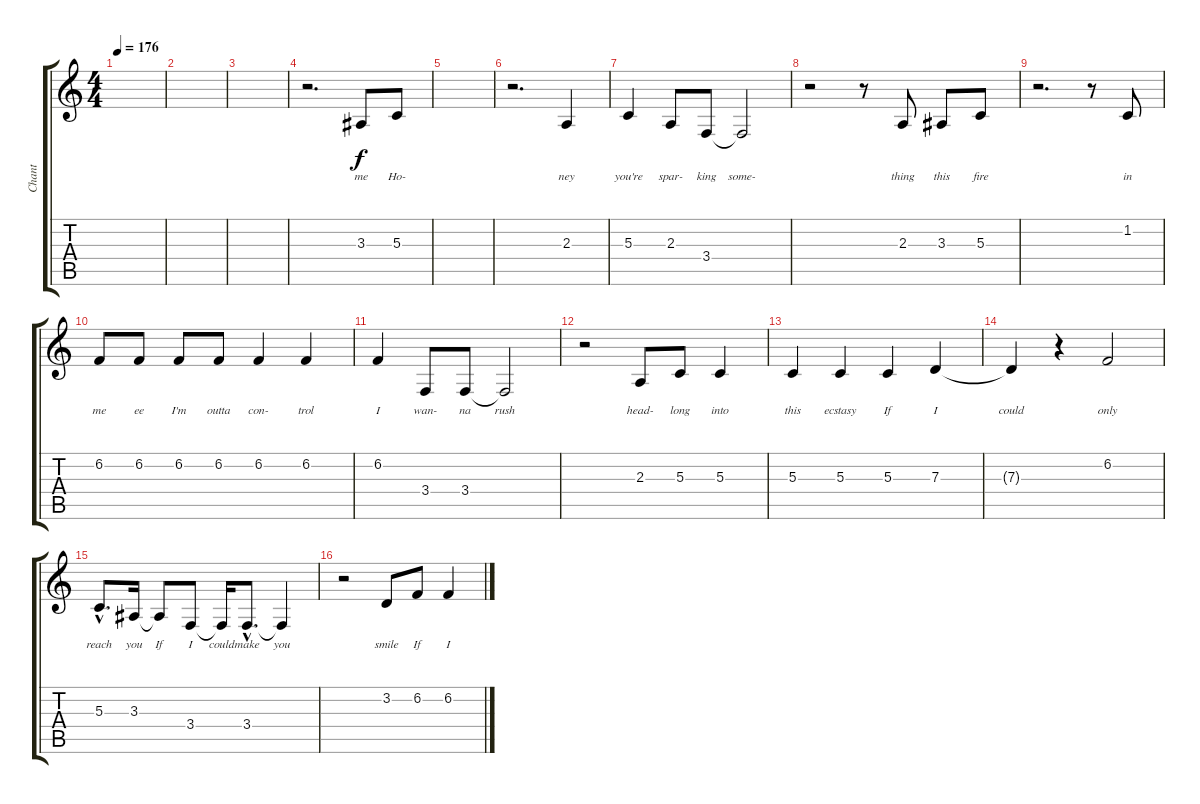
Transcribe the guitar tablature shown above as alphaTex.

\track ("Chant" "Chant") {instrument lead6voice}
\staff {score tabs}
\tuning (E4 B3 G3 D3 A2 E2) {hide}
\ts (4 4)
\tempo 176
\clef g2
\ks c
|
|
|
r.2{d} 3.3.8{lyrics (0 "me") lyrics (1 "") lyrics (2 "") lyrics (3 "") lyrics (4 "")} 5.3.8{lyrics (0 "Ho-") lyrics (1 "") lyrics (2 "") lyrics (3 "") lyrics (4 "")} |
|
r.2{d} 2.3.4{lyrics (0 "ney") lyrics (1 "") lyrics (2 "") lyrics (3 "") lyrics (4 "")} |
5.3.4{lyrics (0 "you're") lyrics (1 "") lyrics (2 "") lyrics (3 "") lyrics (4 "")} 2.3.8{lyrics (0 "spar-") lyrics (1 "") lyrics (2 "") lyrics (3 "") lyrics (4 "")} 3.4.8{lyrics (0 "king") lyrics (1 "") lyrics (2 "") lyrics (3 "") lyrics (4 "")} 3.4{t}.2{lyrics (0 "some-") lyrics (1 "") lyrics (2 "") lyrics (3 "") lyrics (4 "")} |
r.2 r.8 2.3.8{lyrics (0 "thing") lyrics (1 "") lyrics (2 "") lyrics (3 "") lyrics (4 "")} 3.3.8{lyrics (0 "this") lyrics (1 "") lyrics (2 "") lyrics (3 "") lyrics (4 "")} 5.3.8{lyrics (0 "fire") lyrics (1 "") lyrics (2 "") lyrics (3 "") lyrics (4 "")} |
r.2{d} r.8 1.2.8{lyrics (0 "in") lyrics (1 "") lyrics (2 "") lyrics (3 "") lyrics (4 "")} |
6.2.8{lyrics (0 "me") lyrics (1 "") lyrics (2 "") lyrics (3 "") lyrics (4 "")} 6.2.8{lyrics (0 "ee") lyrics (1 "") lyrics (2 "") lyrics (3 "") lyrics (4 "")} 6.2.8{lyrics (0 "I'm") lyrics (1 "") lyrics (2 "") lyrics (3 "") lyrics (4 "")} 6.2.8{lyrics (0 "outta") lyrics (1 "") lyrics (2 "") lyrics (3 "") lyrics (4 "")} 6.2.4{lyrics (0 "con-") lyrics (1 "") lyrics (2 "") lyrics (3 "") lyrics (4 "")} 6.2.4{lyrics (0 "trol") lyrics (1 "") lyrics (2 "") lyrics (3 "") lyrics (4 "")} |
6.2.4{lyrics (0 "I") lyrics (1 "") lyrics (2 "") lyrics (3 "") lyrics (4 "")} 3.4.8{lyrics (0 "wan-") lyrics (1 "") lyrics (2 "") lyrics (3 "") lyrics (4 "")} 3.4.8{lyrics (0 "na") lyrics (1 "") lyrics (2 "") lyrics (3 "") lyrics (4 "")} 3.4{t}.2{lyrics (0 "rush") lyrics (1 "") lyrics (2 "") lyrics (3 "") lyrics (4 "")} |
r.2 2.3.8{lyrics (0 "head-") lyrics (1 "") lyrics (2 "") lyrics (3 "") lyrics (4 "")} 5.3.8{lyrics (0 "long") lyrics (1 "") lyrics (2 "") lyrics (3 "") lyrics (4 "")} 5.3.4{lyrics (0 "into") lyrics (1 "") lyrics (2 "") lyrics (3 "") lyrics (4 "")} |
5.3.4{lyrics (0 "this") lyrics (1 "") lyrics (2 "") lyrics (3 "") lyrics (4 "")} 5.3.4{lyrics (0 "ecstasy") lyrics (1 "") lyrics (2 "") lyrics (3 "") lyrics (4 "")} 5.3.4{lyrics (0 "If") lyrics (1 "") lyrics (2 "") lyrics (3 "") lyrics (4 "")} 7.3.4{lyrics (0 "I") lyrics (1 "") lyrics (2 "") lyrics (3 "") lyrics (4 "")} |
7.3{t}.4{lyrics (0 "could") lyrics (1 "") lyrics (2 "") lyrics (3 "") lyrics (4 "")} r.4 6.2.2{lyrics (0 "only") lyrics (1 "") lyrics (2 "") lyrics (3 "") lyrics (4 "")} |
5.3{hac}.8{d lyrics (0 "reach") lyrics (1 "") lyrics (2 "") lyrics (3 "") lyrics (4 "")} 3.3.16{lyrics (0 "you") lyrics (1 "") lyrics (2 "") lyrics (3 "") lyrics (4 "")} 3.3{t}.8{lyrics (0 "If") lyrics (1 "") lyrics (2 "") lyrics (3 "") lyrics (4 "")} 3.4.8{lyrics (0 "I") lyrics (1 "") lyrics (2 "") lyrics (3 "") lyrics (4 "")} 3.4{t}.16{lyrics (0 "could") lyrics (1 "") lyrics (2 "") lyrics (3 "") lyrics (4 "")} 3.4{hac}.8{d lyrics (0 "make") lyrics (1 "") lyrics (2 "") lyrics (3 "") lyrics (4 "")} 3.4{t}.4{lyrics (0 "you") lyrics (1 "") lyrics (2 "") lyrics (3 "") lyrics (4 "")} |
r.2 3.2.8{lyrics (0 "smile") lyrics (1 "") lyrics (2 "") lyrics (3 "") lyrics (4 "")} 6.2.8{lyrics (0 "If") lyrics (1 "") lyrics (2 "") lyrics (3 "") lyrics (4 "")} 6.2.4{lyrics (0 "I") lyrics (1 "") lyrics (2 "") lyrics (3 "") lyrics (4 "")}
